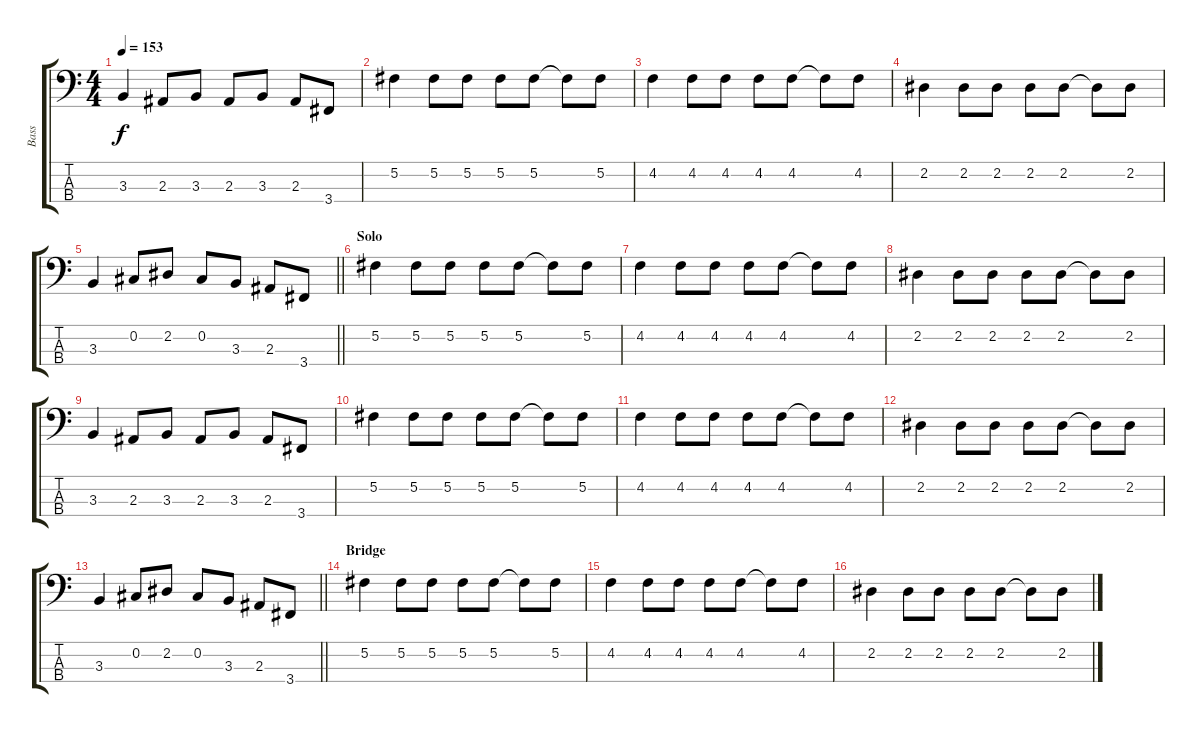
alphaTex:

\track ("Bass" "Bass") {instrument electricbasspick}
\staff {score tabs}
\tuning (Gb2 Db2 Ab1 Eb1) {hide}
\ts (4 4)
\tempo 153
\clef f4
\ks c
3.3.4{dy f} 2.3.8 3.3.8 2.3.8 3.3.8 2.3.8 3.4.8 |
5.2.4 5.2.8 5.2.8 5.2.8 5.2.8 5.2{t}.8 5.2.8 |
4.2.4 4.2.8 4.2.8 4.2.8 4.2.8 4.2{t}.8 4.2.8 |
2.2.4 2.2.8 2.2.8 2.2.8 2.2.8 2.2{t}.8 2.2.8 |
\barLineRight lightlight
3.3.4 0.2.8 2.2.8 0.2.8 3.3.8 2.3.8 3.4.8 |
\section ("" "Solo")
5.2.4 5.2.8 5.2.8 5.2.8 5.2.8 5.2{t}.8 5.2.8 |
4.2.4 4.2.8 4.2.8 4.2.8 4.2.8 4.2{t}.8 4.2.8 |
2.2.4 2.2.8 2.2.8 2.2.8 2.2.8 2.2{t}.8 2.2.8 |
3.3.4 2.3.8 3.3.8 2.3.8 3.3.8 2.3.8 3.4.8 |
5.2.4 5.2.8 5.2.8 5.2.8 5.2.8 5.2{t}.8 5.2.8 |
4.2.4 4.2.8 4.2.8 4.2.8 4.2.8 4.2{t}.8 4.2.8 |
2.2.4 2.2.8 2.2.8 2.2.8 2.2.8 2.2{t}.8 2.2.8 |
\barLineRight lightlight
3.3.4 0.2.8 2.2.8 0.2.8 3.3.8 2.3.8 3.4.8 |
\section ("" "Bridge")
5.2.4 5.2.8 5.2.8 5.2.8 5.2.8 5.2{t}.8 5.2.8 |
4.2.4 4.2.8 4.2.8 4.2.8 4.2.8 4.2{t}.8 4.2.8 |
2.2.4 2.2.8 2.2.8 2.2.8 2.2.8 2.2{t}.8 2.2.8
